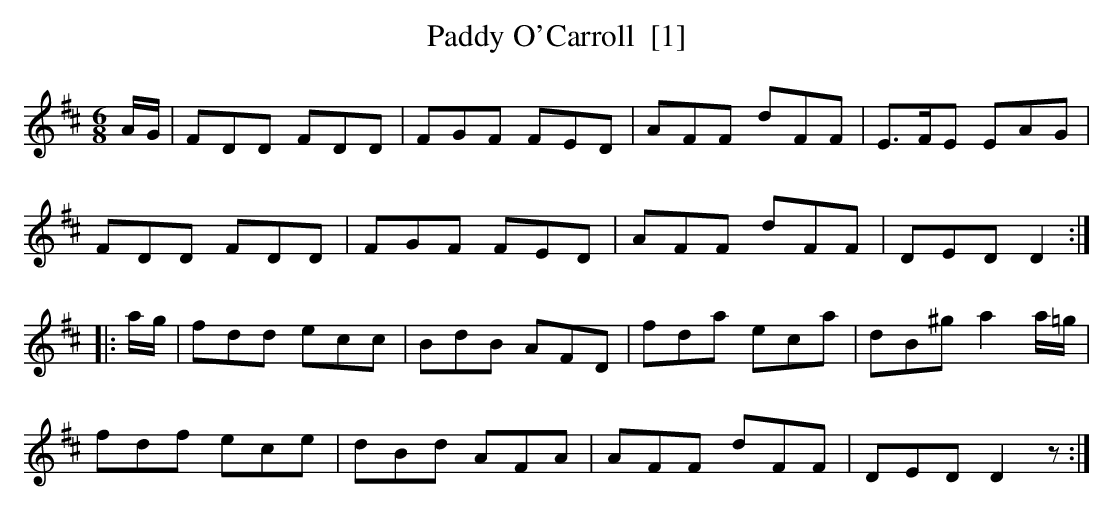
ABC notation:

X:1
T:Paddy O'Carroll  [1]
M:6/8
L:1/8
K:D
A/G/|FDD FDD|FGF FED|AFF dFF|E>FE EAG|
FDD FDD|FGF FED|AFF dFF|DED D2:|
|:a/g/|fdd ecc|BdB AFD|fda eca|dB^g a2 a/=g/|
fdf ece|dBd AFA|AFF dFF|DED D2z:|]
